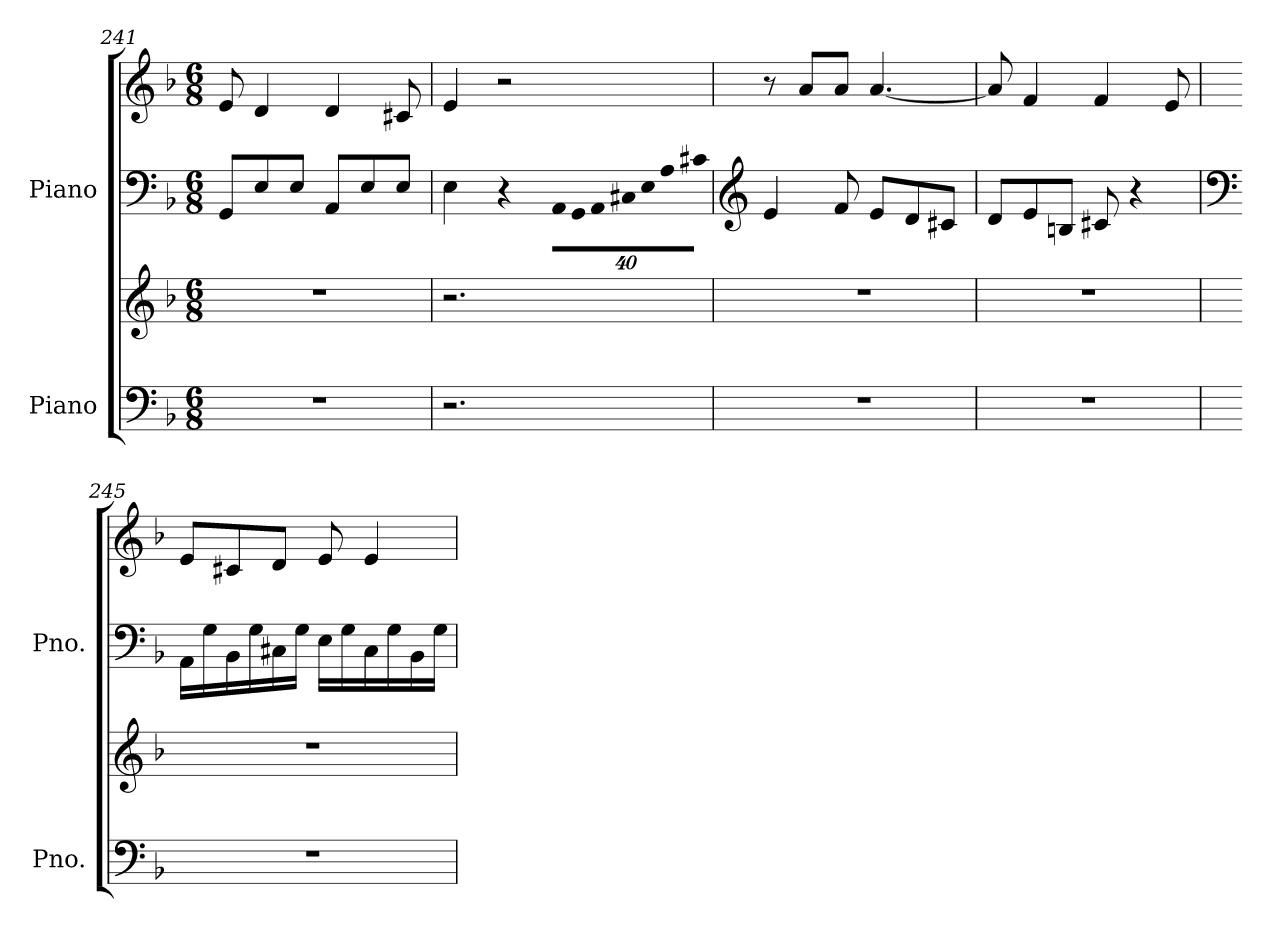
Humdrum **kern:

**kern	**kern	**kern	**kern
*part2	*part2	*part1	*part1
*staff4	*staff3	*staff2	*staff1
*I"Piano	*	*I"Piano	*
*I'Pno.	*	*I'Pno.	*
!!LO:LB:g=z
*clefF4	*clefG2	*clefF4	*clefG2
*k[b-]	*k[b-]	*k[b-]	*k[b-]
*M6/8	*M6/8	*M6/8	*M6/8
=241	=241	=241	=241
2.r	2.r	8GG/L	8e/
.	.	8E/	4d/
.	.	8E/J	.
.	.	8AA/L	4d/
.	.	8E/	.
.	.	8E/J	8c#X/
=242	=242	=242	=242
2.r	2.r	4E\	4e/
.	.	4r	2r
*	*	*Xbrackettup	*
!	!	!LO:N:vis=16	!
.	.	640%23AA\LL	.
!	!	!LO:N:vis=16	!
.	.	640%23GG\	.
!	!	!LO:N:vis=16	!
.	.	640%23AA\	.
!	!	!LO:N:vis=16	!
.	.	640%23C#X\	.
!	!	!LO:N:vis=16	!
.	.	640%23E\	.
!	!	!LO:N:vis=16	!
.	.	640%23A\	.
!	!	!LO:N:vis=16	!
.	.	640%23c#X\JJ	.
640ryy	640ryy	.	640ryy
=243	=243	=243	=243
*	*	*clefG2	*
2.r	2.r	4e/	8r
.	.	.	8a/L
.	.	8f/	8a/J
.	.	8e/L	[4.a/
.	.	8d/	.
.	.	8c#X/J	.
!!LO:LB:g=z
=244	=244	=244	=244
2.r	2.r	8d/L	8a/]
.	.	8e/	4f/
.	.	8Bn/J	.
.	.	8c#X/	4f/
.	.	4r	.
.	.	.	8e/
=245	=245	=245	=245
*	*	*clefF4	*
2.r	2.r	16AA\LL	8e/L
.	.	16G\	.
.	.	16BB-\	8c#X/
.	.	16G\	.
.	.	16C#X\	8d/J
.	.	16G\JJ	.
.	.	16E\LL	8e/
.	.	16G\	.
.	.	16C#\	4e/
.	.	16G\	.
.	.	16BB-\	.
.	.	16G\JJ	.
=	=	=	=
*-	*-	*-	*-
